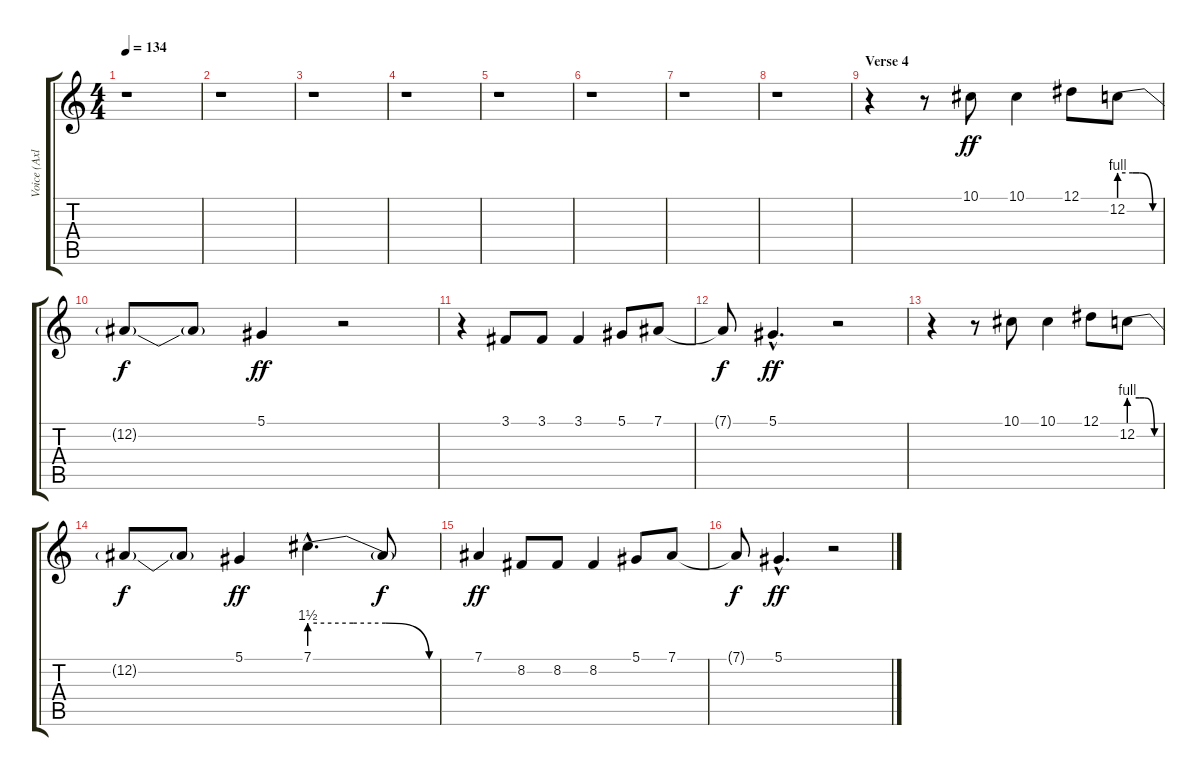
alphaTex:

\track ("Voice (Axl)" "Voice (Axl") {instrument lead2sawtooth}
\staff {score tabs}
\tuning (Eb4 Bb3 Gb3 Db3 Ab2 Eb2) {hide}
\ts (4 4)
\tempo 134
\clef g2
\ks c
r.1{dy f} |
r.1 |
r.1 |
r.1 |
r.1 |
r.1 |
r.1 |
r.1 |
\section ("" "Verse 4")
r.4 r.8 10.1.8{dy ff} 10.1.4 12.1.8 12.2{be (custom 0 4 20 4 30 4 50 0 60 0)}.8 |
12.2{t}.8{dy f} 12.2{t}.8 5.1.4{dy ff} r.2 |
r.4 3.1.8 3.1.8 3.1.4 5.1.8 7.1.8 |
7.1{t}.8{dy f} 5.1{hac}.4{d dy ff} r.2 |
r.4 r.8 10.1.8 10.1.4 12.1.8 12.2{be (custom 0 4 20 4 30 4 50 0 60 0)}.8 |
12.2{t}.8{dy f} 12.2{t}.8 5.1.4{dy ff} 7.1{be (custom 0 6 20 6 35 6 55 0 60 0) hac}.4{d} 7.1{t}.8{dy f} |
7.1.4{dy ff} 8.2.8 8.2.8 8.2.4 5.1.8 7.1.8 |
7.1{t}.8{dy f} 5.1{hac}.4{d dy ff} r.2
